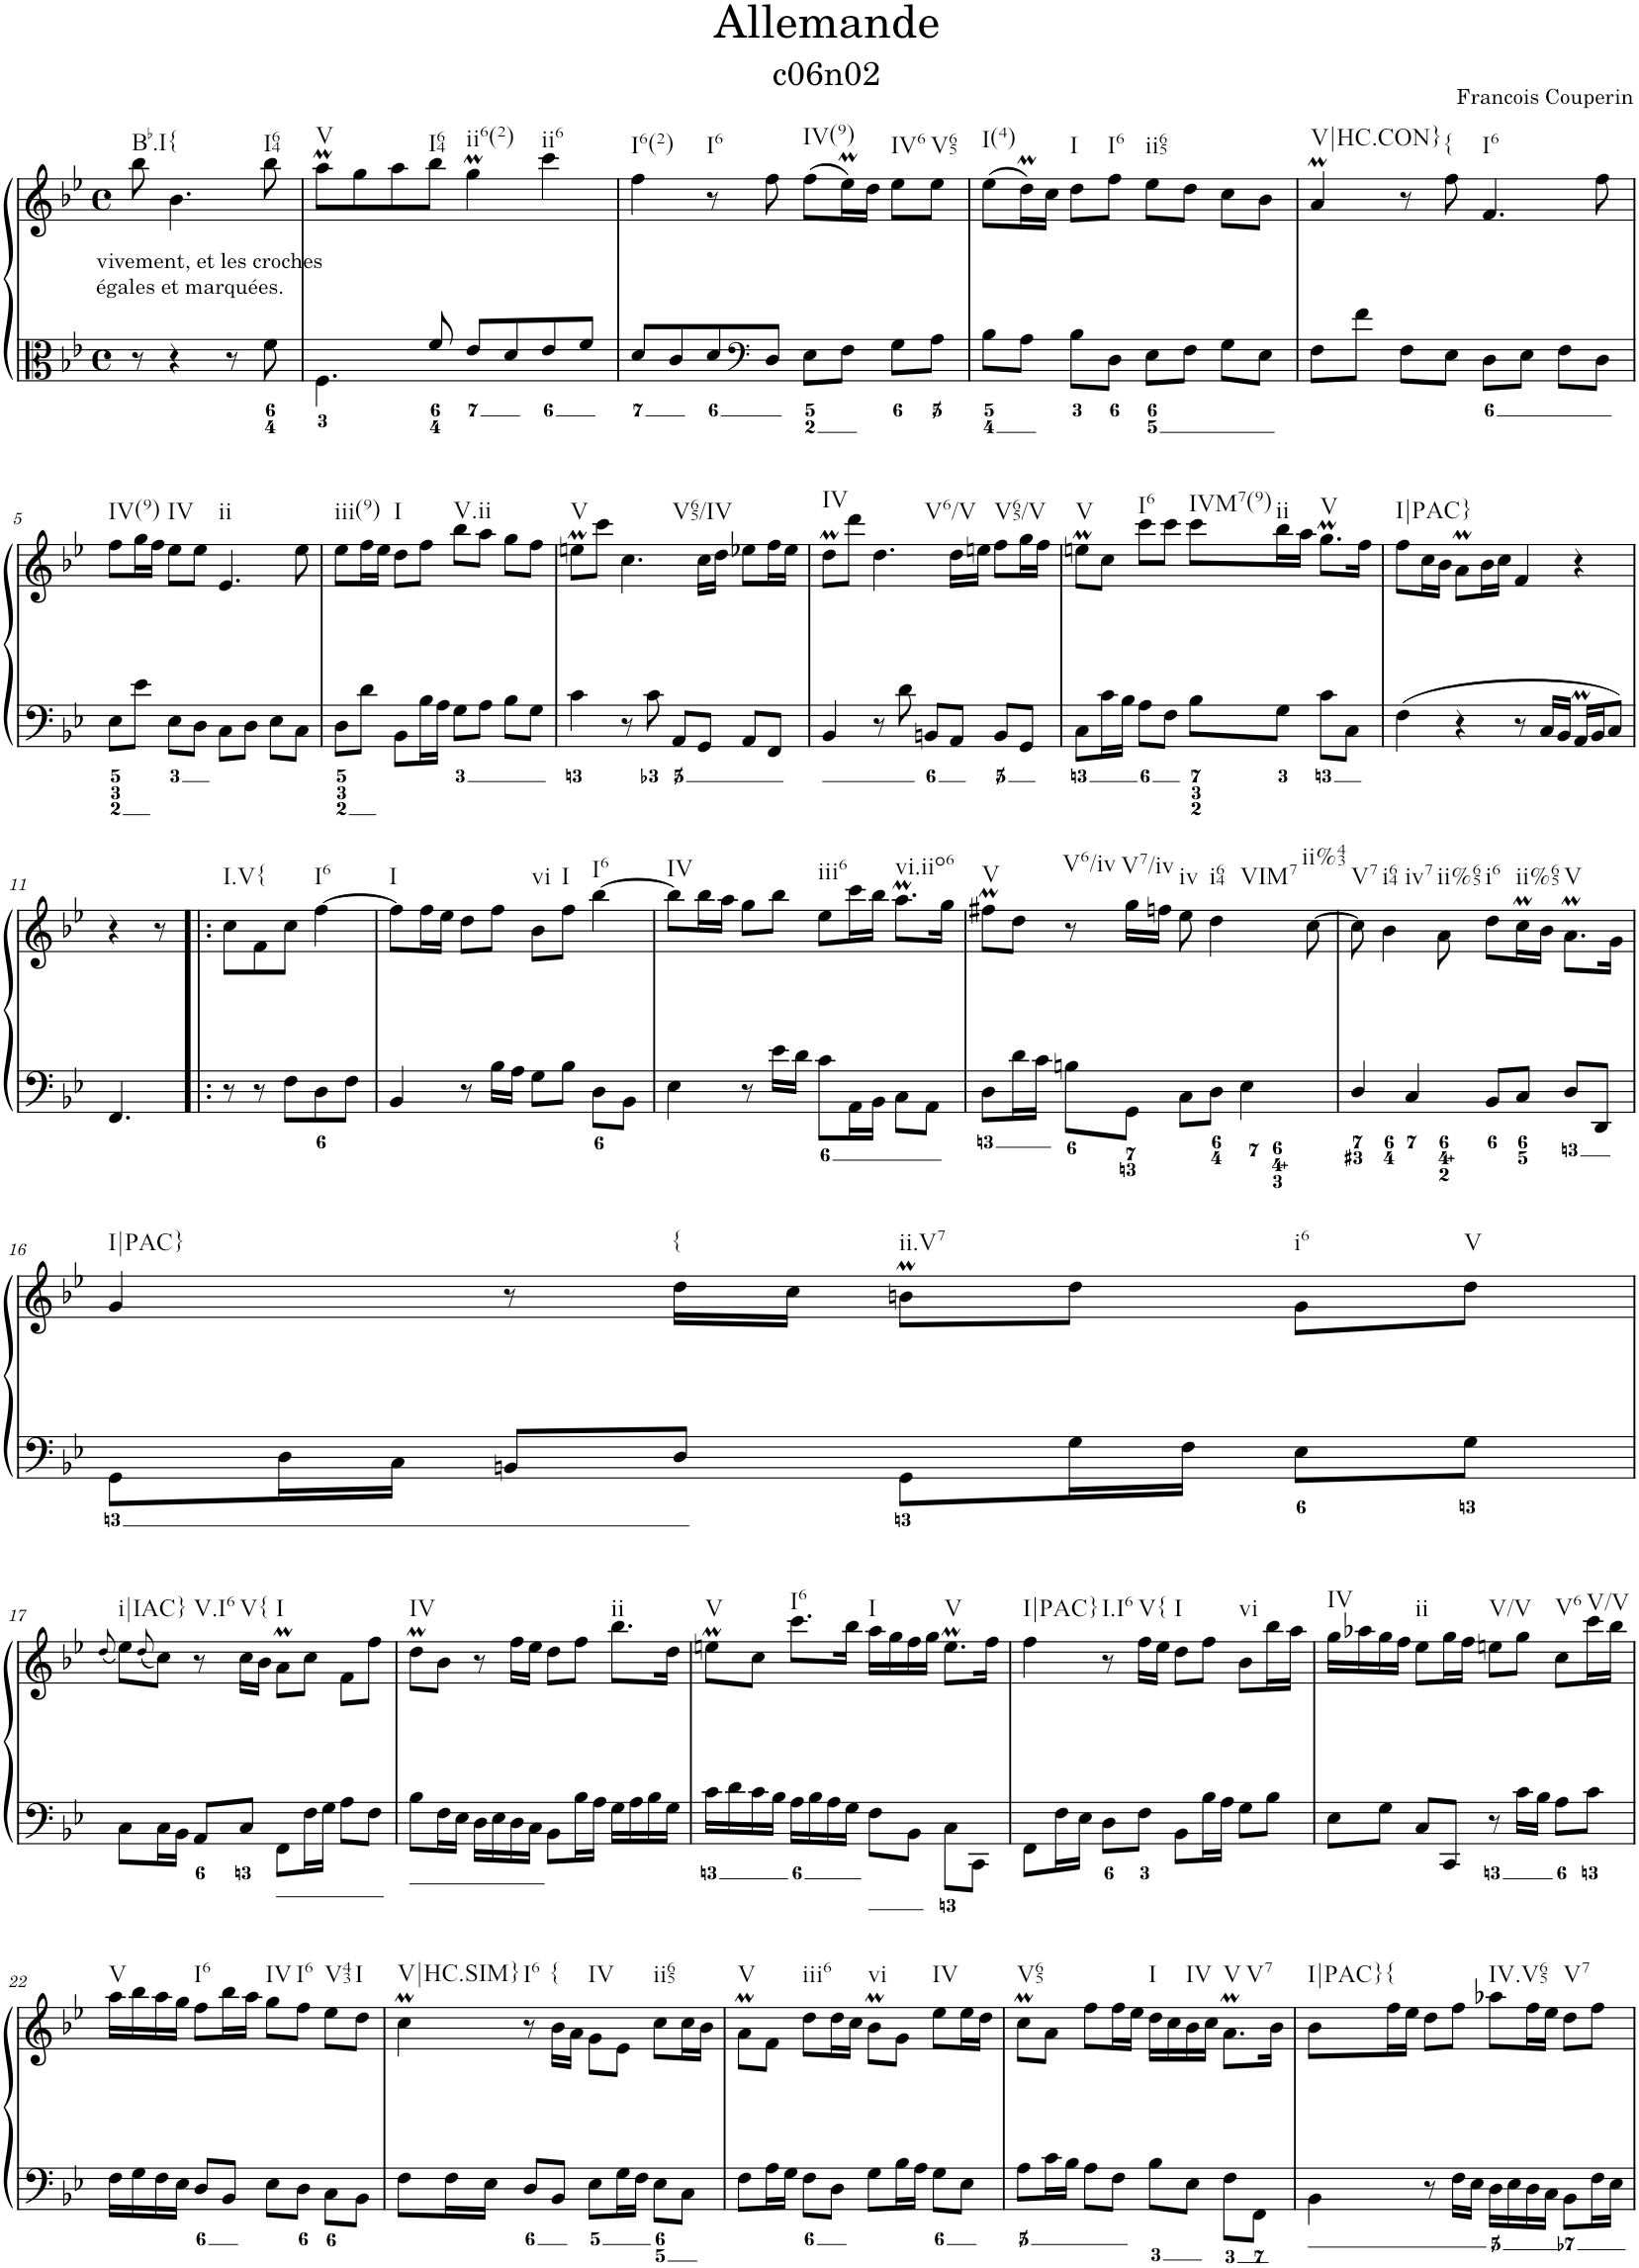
**kern	**kern
*part1	*part1
*staff2	*staff1
*I"Piano	*
*I'Pno.	*
*clefC3	*clefG2
*k[b-e-]	*k[b-e-]
*M4/4	*M4/4
*met(c)	*met(c)
=	=
!	!LO:TX:b:t=vivement, et les croches
!	!LO:TX:b:t=égales et marquées.
!	!LO:TX:b:t=Bb.I{
8r	8bb-\
4r	4.b-\
8r	.
!	!LO:TX:b:t=I64
8f\	8bb-\
=1	=1
!	!LO:TX:b:t=V
4.F\	8aam\L
.	8gg\
.	8aa\
!	!LO:TX:b:t=I64
8f/	8bb-\J
!	!LO:TX:b:t=ii6(2)
8e-/L	4ggM\
8d/	.
!	!LO:TX:b:t=ii6
8e-/	4ccc\
8f/J	.
=2	=2
!	!LO:TX:b:t=I6(2)
8d/L	4ff\
8c/	.
!	!LO:TX:b:t=I6
8d/	8r
*clefF4	*
8D/J	8ff\
!	!LO:TX:b:t=IV(9)
8E-\L	(8ff\L
8F\J	16ee-M\L)
.	16dd\JJ
!	!LO:TX:b:t=IV6
8G\L	8ee-\L
!	!LO:TX:b:t=V65
8A\J	8ee-\J
=3	=3
!	!LO:TX:b:t=I(4)
8B-\L	(8ee-\L
8A\J	16ddm\L)
.	16cc\JJ
!	!LO:TX:b:t=I
8B-\L	8dd\L
!	!LO:TX:b:t=I6
8D\J	8ff\J
!	!LO:TX:b:t=ii65
8E-\L	8ee-\L
8F\J	8dd\J
8G\L	8cc\L
8E-\J	8b-\J
=4	=4
!	!LO:TX:b:t=V|HC.CON}
8F\L	4am/
8f\J	.
8F\L	8r
!	!LO:TX:b:t={
8E-\J	8ff\
!	!LO:TX:b:t=I6
8D\L	4.f/
8E-\J	.
8F\L	.
8D\J	8ff\
!!LO:LB:g=z
=5	=5
!	!LO:TX:b:t=IV(9)
8E-\L	8ff\L
8e-\J	16gg\L
.	16ff\JJ
!	!LO:TX:b:t=IV
8E-\L	8ee-\L
8D\J	8ee-\J
!	!LO:TX:b:t=ii
8C\L	4.e-/
8D\J	.
8E-\L	.
8C\J	8ee-\
=6	=6
!	!LO:TX:b:t=iii(9)
8D\L	8ee-\L
8d\J	16ff\L
.	16ee-\JJ
!	!LO:TX:b:t=I
8BB-\L	8dd\L
16B-\L	8ff\J
16A\JJ	.
!	!LO:TX:b:t=V.ii
8G\L	8bb-\L
8A\J	8aa\J
8B-\L	8gg\L
8G\J	8ff\J
=7	=7
!	!LO:TX:b:t=V
4c\	8eenm\L
.	8ccc\J
!	!LO:TX:b:t=V65/IV
8r	4.cc\
8c\	.
8AA/L	.
8GG/J	16cc\LL
.	16dd\JJ
8AA/L	8ee-X\L
8FF/J	16ff\L
.	16ee-\JJ
=8	=8
!	!LO:TX:b:t=IV
4BB-/	8ddm\L
.	8ddd\J
!	!LO:TX:b:t=V6/V
8r	4.dd\
8d\	.
8BBn/L	.
8AA/J	16dd\LL
.	16een\JJ
!	!LO:TX:b:t=V65/V
8BB/L	8ff\L
8GG/J	16gg\L
.	16ff\JJ
=9	=9
!	!LO:TX:b:t=V
8C\L	8eenm\L
16c\L	8cc\J
16B-\JJ	.
!	!LO:TX:b:t=I6
8A\L	8ccc\L
8F\J	8ccc\J
!	!LO:TX:b:t=IVM7(9)
8B-\L	8ccc\L
!	!LO:TX:b:t=ii
8G\J	16bb-\L
.	16aa\JJ
!	!LO:TX:b:t=V
8c\L	8.ggM\L
8C\J	.
.	16ff\Jk
=10	=10
!	!LO:TX:b:t=I|PAC}
4F\	8ff\L
.	16cc\L
.	16b-\JJ
4r	8am\L
.	16b-\L
.	16cc\JJ
8r	4f/
16C/LL	.
16BB-/JJ	.
16AAm/LL	4r
16BB-/J	.
8C/J	.
!!LO:LB:g=z
=11	=11
4.FF/	4r
.	8r
=11X1!|:	=11X1!|:
!	!LO:TX:b:t=I.V{
8r	8cc\L
8r	8f\
8F\L	8cc\J
!	!LO:TX:b:t=I6
8D\	[4ff\
8F\J	.
=12	=12
!	!LO:TX:b:t=I
4BB-/	8ff\L]
.	16ff\L
.	16ee-\JJ
8r	8dd\L
16B-\LL	8ff\J
16A\JJ	.
!	!LO:TX:b:t=vi
8G\L	8b-\L
!	!LO:TX:b:t=I
8B-\J	8ff\J
!	!LO:TX:b:t=I6
8D\L	[4bb-\
8BB-\J	.
=13	=13
!	!LO:TX:b:t=IV
4E-\	8bb-\L]
.	16bb-\L
.	16aa\JJ
8r	8gg\L
16e-\LL	8bb-\J
16d\JJ	.
!	!LO:TX:b:t=iii6
8c\L	8ee-\L
16AA\L	16ccc\L
16BB-\JJ	16bb-\JJ
!	!LO:TX:b:t=vi.iio6
8C\L	8.aam\L
8AA\J	.
.	16gg\Jk
=14	=14
!	!LO:TX:b:t=V
8D\L	8ff#Xm\L
16d\L	8dd\J
16c\JJ	.
!	!LO:TX:b:t=V6/iv
8Bn\L	8r
!	!LO:TX:b:t=V7/iv
8GG\J	16gg\LL
.	16ffn\JJ
!	!LO:TX:b:t=iv
8C\L	8ee-\
!	!LO:TX:b:t=i64
!	!LO:TX:b:t=VIM7
8D\J	4dd\
4E-\	.
!	!LO:TX:b:t=ii%43
.	[8cc\
=15	=15
!	!LO:TX:b:t=V7
4D/	8cc\]
!	!LO:TX:b:t=i64
!	!LO:TX:b:t=iv7
.	4b-\
4C/	.
!	!LO:TX:b:t=ii%65
.	8a\
!	!LO:TX:b:t=i6
8BB-/L	8dd\L
!	!LO:TX:b:t=ii%65
8C/J	16ccM\L
.	16b-\JJ
!	!LO:TX:b:t=V
8D/L	8.am\L
8DD/J	.
.	16g\Jk
!!LO:LB:g=z
=16	=16
!	!LO:TX:b:t=I|PAC}
8GG\L	4g/
16D\L	.
16C\JJ	.
8BBn/L	8r
!	!LO:TX:b:t={
8D/J	16dd\LL
.	16cc\JJ
!	!LO:TX:b:t=ii.V7
8GG\L	8bnm\L
16G\L	8dd\J
16F\JJ	.
!	!LO:TX:b:t=i6
8E-\L	8g\L
!	!LO:TX:b:t=V
8G\J	8dd\J
!!LO:LB:g=z
=17	=17
.	(8qdd/
!	!LO:TX:b:t=i|IAC}
8C\L	8ee-\L)
.	(8qdd/
16C\L	8cc\J)
16BB-\JJ	.
!	!LO:TX:b:t=V.I6
8AA/L	8r
!	!LO:TX:b:t=V{
8C/J	16cc\LL
.	16b-\JJ
!	!LO:TX:b:t=I
8FF\L	8am\L
16F\L	8cc\J
16G\JJ	.
8A\L	8f\L
8F\J	8ff\J
=18	=18
!	!LO:TX:b:t=IV
8B-\L	8ddm\L
16F\L	8b-\J
16E-\JJ	.
16D\LL	8r
16E-\	.
16D\	16ff\LL
16C\JJ	16ee-\JJ
8BB-\L	8dd\L
16B-\L	8ff\J
16A\JJ	.
!	!LO:TX:b:t=ii
16G\LL	8.bb-\L
16A\	.
16B-\	.
16G\JJ	16dd\Jk
=19	=19
!	!LO:TX:b:t=V
16c\LL	8eenm\L
16d\	.
16c\	8cc\J
16B-\JJ	.
!	!LO:TX:b:t=I6
16A\LL	8.ccc\L
16B-\	.
16A\	.
16G\JJ	16bb-\Jk
!	!LO:TX:b:t=I
8F\L	16aa\LL
.	16gg\
8BB-\J	16ff\
.	16gg\JJ
!	!LO:TX:b:t=V
8C\L	8.eem\L
8CC\J	.
.	16ff\Jk
=20	=20
!	!LO:TX:b:t=I|PAC}
8FF\L	4ff\
16F\L	.
16E-\JJ	.
!	!LO:TX:b:t=I.I6
8D\L	8r
!	!LO:TX:b:t=V{
8F\J	16ff\LL
.	16ee-\JJ
!	!LO:TX:b:t=I
8BB-\L	8dd\L
16B-\L	8ff\J
16A\JJ	.
!	!LO:TX:b:t=vi
8G\L	8b-\L
8B-\J	16bb-\L
.	16aa\JJ
=21	=21
!	!LO:TX:b:t=IV
8E-\L	16gg\LL
.	16aa-X\
8G\J	16gg\
.	16ff\JJ
!	!LO:TX:b:t=ii
8C/L	8ee-\L
8CC/J	16gg\L
.	16ff\JJ
!	!LO:TX:b:t=V/V
8r	8een\L
16c\LL	8gg\J
16B-\JJ	.
!	!LO:TX:b:t=V6
8A\L	8cc\L
!	!LO:TX:b:t=V/V
8c\J	16ccc\L
.	16bb-\JJ
!!LO:LB:g=z
=22	=22
!	!LO:TX:b:t=V
16F\LL	16aa\LL
16G\	16bb-\
16F\	16aa\
16E-\JJ	16gg\JJ
!	!LO:TX:b:t=I6
8D/L	8ff\L
8BB-/J	16bb-\L
.	16aa\JJ
!	!LO:TX:b:t=IV
8E-\L	8gg\L
!	!LO:TX:b:t=I6
8D\J	8ff\J
!	!LO:TX:b:t=V43
8C\L	8ee-\L
!	!LO:TX:b:t=I
8BB-\J	8dd\J
=23	=23
!	!LO:TX:b:t=V|HC.SIM}
8F\L	4ccM\
16F\L	.
16E-\JJ	.
!	!LO:TX:b:t=I6
8D/L	8r
!	!LO:TX:b:t={
8BB-/J	16b-\LL
.	16a\JJ
!	!LO:TX:b:t=IV
8E-\L	8g\L
16G\L	8e-\J
16F\JJ	.
!	!LO:TX:b:t=ii65
8E-\L	8cc\L
8C\J	16cc\L
.	16b-\JJ
=24	=24
!	!LO:TX:b:t=V
8F\L	8am\L
16A\L	8f\J
16G\JJ	.
!	!LO:TX:b:t=iii6
8F\L	8dd\L
8D\J	16dd\L
.	16cc\JJ
!	!LO:TX:b:t=vi
8G\L	8b-M\L
16B-\L	8g\J
16A\JJ	.
!	!LO:TX:b:t=IV
8G\L	8ee-\L
8E-\J	16ee-\L
.	16dd\JJ
=25	=25
!	!LO:TX:b:t=V65
8A\L	8ccM\L
16c\L	8a\J
16B-\JJ	.
8A\L	8ff\L
8F\J	16ff\L
.	16ee-\JJ
!	!LO:TX:b:t=I
8B-\L	16dd\LL
.	16cc\
!	!LO:TX:b:t=IV
8E-\J	16b-\
.	16cc\JJ
!	!LO:TX:b:t=V
8F\L	8.am\L
8FF\J	.
!	!LO:TX:b:t=V7
.	16b-\Jk
=26	=26
!	!LO:TX:b:t=I|PAC}
4BB-\	8b-\L
!	!LO:TX:b:t={
.	16ff\L
.	16ee-\JJ
8r	8dd\L
16F\LL	8ff\J
16E-\JJ	.
!	!LO:TX:b:t=IV.V65
16D\LL	8aa-X\L
16E-\	.
16D\	16ff\L
16C\JJ	16ee-\JJ
!	!LO:TX:b:t=V7
8BB-\L	8dd\L
16F\L	8ff\J
16E-\JJ	.
=	=
*-	*-
